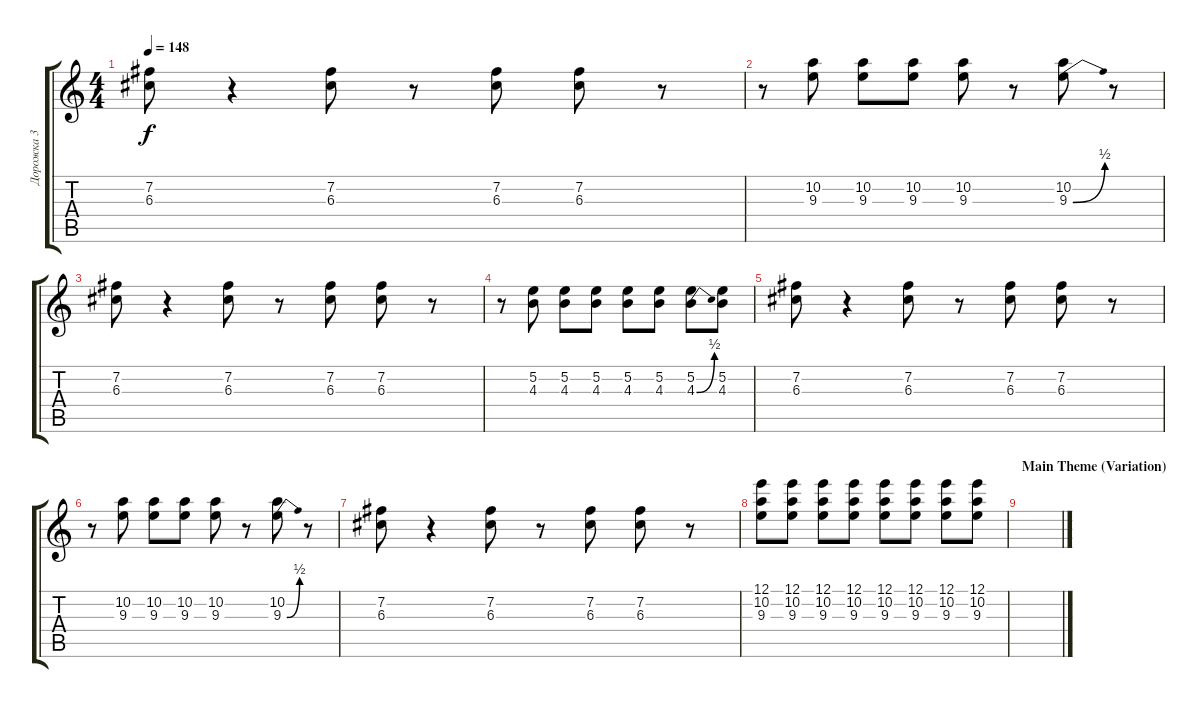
\track ("Дорожка 3" "Дорожка 3") {instrument overdrivenguitar}
\staff {score tabs}
\tuning (E4 B3 G3 D3 A2 E2) {hide}
\ts (4 4)
\tempo 148
\clef g2
\ks c
(7.2 6.3).8{dy f} r.4 (7.2 6.3).8 r.8 (7.2 6.3).8 (7.2 6.3).8 r.8 |
r.8 (10.2 9.3).8 (10.2 9.3).8 (10.2 9.3).8 (10.2 9.3).8 r.8 (10.2 9.3{be (bend 0 0 60 2)}).8 r.8 |
(7.2 6.3).8 r.4 (7.2 6.3).8 r.8 (7.2 6.3).8 (7.2 6.3).8 r.8 |
r.8 (5.2 4.3).8 (5.2 4.3).8 (5.2 4.3).8 (5.2 4.3).8 (5.2 4.3).8 (5.2 4.3{be (bend 0 0 60 2)}).8 (5.2 4.3).8 |
(7.2 6.3).8 r.4 (7.2 6.3).8 r.8 (7.2 6.3).8 (7.2 6.3).8 r.8 |
r.8 (10.2 9.3).8 (10.2 9.3).8 (10.2 9.3).8 (10.2 9.3).8 r.8 (10.2 9.3{be (bend 0 0 60 2)}).8 r.8 |
(7.2 6.3).8 r.4 (7.2 6.3).8 r.8 (7.2 6.3).8 (7.2 6.3).8 r.8 |
(12.1 10.2 9.3).8 (12.1 10.2 9.3).8 (12.1 10.2 9.3).8 (12.1 10.2 9.3).8 (12.1 10.2 9.3).8 (12.1 10.2 9.3).8 (12.1 10.2 9.3).8 (12.1 10.2 9.3).8 |
\section ("" "Main Theme (Variation)")
